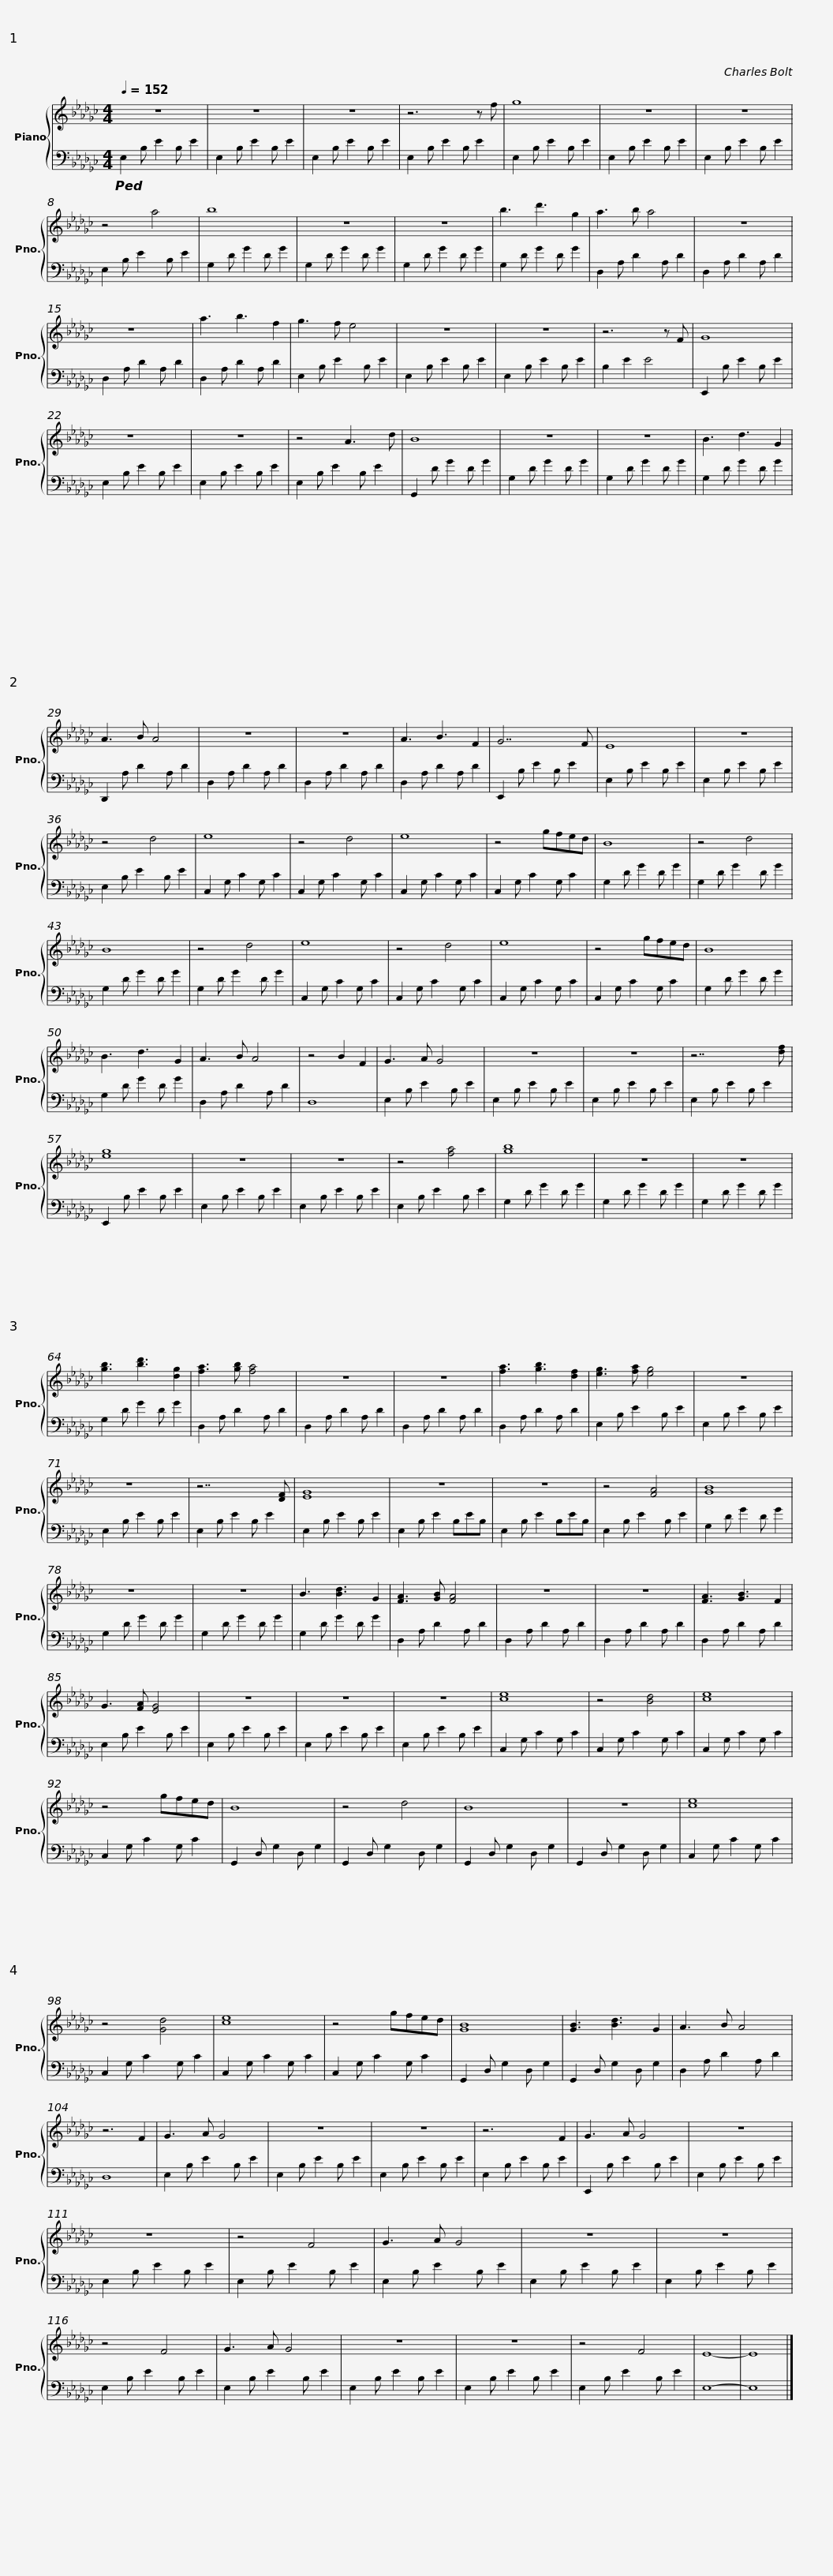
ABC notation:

X:1
%%score { 1 | 2 }
L:1/8
Q:1/4=152
M:4/4
I:linebreak $
K:Gb
V:1 treble
V:2 bass
V:1
 z8 | z8 | z8 | z6 z f | g8 | %5
 z8 |$ z8 | z4 a4 | b8 | z8 | %10
 z8 | b3 d'3 g2 |$ a3 b a4 | z8 | z8 | %15
 a3 b3 f2 | g3 f e4 | z8 | z8 |$ z6 z F | %20
 G8 | z8 | z8 | z4 A3 d | B8 |$ %25
 z8 | z8 | B3 d3 G2 | A3 B A4 | z8 | %30
 z8 | A3 B3 F2 |$ G7 F | E8 | z8 | %35
 z4 d4 | e8 | z4 d4 |$ e8 | z4 gfed | %40
 B8 | z4 d4 | B8 | z4 d4 |$ e8 | %45
 z4 d4 | e8 | z4 gfed | B8 | B3 d3 G2 |$ %50
 A3 B A4 | z4 B2 F2 | G3 A G4 | z8 | z8 | %55
 z7 [df] | [eg]8 |$ z8 | z8 | z4 [fa]4 | %60
 [gb]8 | z8 | z8 |$ [gb]3 [bd']3 [dg]2 | [fa]3 [gb] [fa]4 | %65
 z8 | z8 | [fa]3 [gb]3 [df]2 | [eg]3 [fa] [eg]4 | z8 |$ %70
 z8 | z7 [DF] | [EG]8 | z8 | z8 | %75
 z4 [FA]4 |$ [GB]8 | z8 | z8 | B3 [Bd]3 G2 | %80
 [FA]3 [GB] [FA]4 | z8 |$ z8 | [FA]3 [GB]3 F2 | G3 [FA] [EG]4 | %85
 z8 | z8 | z8 | [ce]8 |$ z4 [Bd]4 | %90
 [ce]8 | z4 gfed | B8 | z4 d4 | B8 | %95
 z8 |$ [ce]8 | z4 [Gd]4 | [ce]8 | z4 gfed | %100
 [GB]8 | [GB]3 [Bd]3 G2 | A3 B A4 |$ z6 F2 | G3 A G4 | %105
 z8 | z8 | z6 F2 | G3 A G4 | z8 |$ %110
 z8 | z4 F4 | G3 A G4 | z8 | z8 | %115
 z4 F4 |$ G3 A G4 | z8 | z8 | z4 F4 | %120
 E8- | E8 |] %122
V:2
!ped! E,2 B, E2 B, E2 | E,2 B, E2 B, E2 | E,2 B, E2 B, E2 | E,2 B, E2 B, E2 | E,2 B, E2 B, E2 | %5
 E,2 B, E2 B, E2 |$ E,2 B, E2 B, E2 | E,2 B, E2 B, E2 | G,2 D G2 D G2 | G,2 D G2 D G2 | %10
 G,2 D G2 D G2 | G,2 D G2 D G2 |$ D,2 A, D2 A, D2 | D,2 A, D2 A, D2 | D,2 A, D2 A, D2 | %15
 D,2 A, D2 A, D2 | E,2 B, E2 B, E2 | E,2 B, E2 B, E2 | E,2 B, E2 B, E2 |$ B,2 E2 E4 | %20
 E,,2 B, E2 B, E2 | E,2 B, E2 B, E2 | E,2 B, E2 B, E2 | E,2 B, E2 B, E2 | G,,2 D G2 D G2 |$ %25
 G,2 D G2 D G2 | G,2 D G2 D G2 | G,2 D G2 D G2 | D,,2 A, D2 A, D2 | D,2 A, D2 A, D2 | %30
 D,2 A, D2 A, D2 | D,2 A, D2 A, D2 |$ E,,2 B, E2 B, E2 | E,2 B, E2 B, E2 | E,2 B, E2 B, E2 | %35
 E,2 B, E2 B, E2 | C,2 G, C2 G, C2 | C,2 G, C2 G, C2 |$ C,2 G, C2 G, C2 | C,2 G, C2 G, C2 | %40
 G,2 D G2 D G2 | G,2 D G2 D G2 | G,2 D G2 D G2 | G,2 D G2 D G2 |$ C,2 G, C2 G, C2 | %45
 C,2 G, C2 G, C2 | C,2 G, C2 G, C2 | C,2 G, C2 G, C2 | G,2 D G2 D G2 | G,2 D G2 D G2 |$ %50
 D,2 A, D2 A, D2 | D,8 | E,2 B, E2 B, E2 | E,2 B, E2 B, E2 | E,2 B, E2 B, E2 | %55
 E,2 B, E2 B, E2 | E,,2 B, E2 B, E2 |$ E,2 B, E2 B, E2 | E,2 B, E2 B, E2 | E,2 B, E2 B, E2 | %60
 G,2 D G2 D G2 | G,2 D G2 D G2 | G,2 D G2 D G2 |$ G,2 D G2 D G2 | D,2 A, D2 A, D2 | %65
 D,2 A, D2 A, D2 | D,2 A, D2 A, D2 | D,2 A, D2 A, D2 | E,2 B, E2 B, E2 | E,2 B, E2 B, E2 |$ %70
 E,2 B, E2 B, E2 | E,2 B, E2 B, E2 | E,2 B, E2 B, E2 | E,2 B, E2 B,EB, | E,2 B, E2 B,EB, | %75
 E,2 B, E2 B, E2 |$ G,2 D G2 D G2 | G,2 D G2 D G2 | G,2 D G2 D G2 | G,2 D G2 D G2 | %80
 D,2 A, D2 A, D2 | D,2 A, D2 A, D2 |$ D,2 A, D2 A, D2 | D,2 A, D2 A, D2 | E,2 B, E2 B, E2 | %85
 E,2 B, E2 B, E2 | E,2 B, E2 B, E2 | E,2 B, E2 B, E2 | C,2 G, C2 G, C2 |$ C,2 G, C2 G, C2 | %90
 C,2 G, C2 G, C2 | C,2 G, C2 G, C2 | G,,2 D, G,2 D, G,2 | G,,2 D, G,2 D, G,2 | G,,2 D, G,2 D, G,2 | %95
 G,,2 D, G,2 D, G,2 |$ C,2 G, C2 G, C2 | C,2 G, C2 G, C2 | C,2 G, C2 G, C2 | C,2 G, C2 G, C2 | %100
 G,,2 D, G,2 D, G,2 | G,,2 D, G,2 D, G,2 | D,2 A, D2 A, D2 |$ D,8 | E,2 B, E2 B, E2 | %105
 E,2 B, E2 B, E2 | E,2 B, E2 B, E2 | E,2 B, E2 B, E2 | E,,2 B, E2 B, E2 | E,2 B, E2 B, E2 |$ %110
 E,2 B, E2 B, E2 | E,2 B, E2 B, E2 | E,2 B, E2 B, E2 | E,2 B, E2 B, E2 | E,2 B, E2 B, E2 | %115
 E,2 B, E2 B, E2 |$ E,2 B, E2 B, E2 | E,2 B, E2 B, E2 | E,2 B, E2 B, E2 | E,2 B, E2 B, E2 | %120
 E,8- | E,8 |] %122
